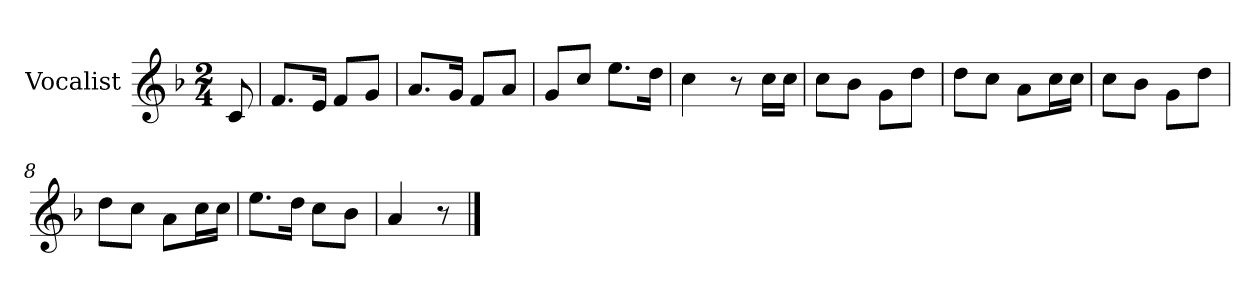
**kern
*part1
*staff1
*I"Vocalist
*k[b-]
*F:
*M2/4
=
8c
=1
8.fL
16eJk
8fL
8gJ
=2
8.aL
16gJk
8fL
8aJ
=3
8gL
8ccJ
8.eeL
16ddJk
=4
4cc
8r
16ccLL
16ccJJ
=5
8ccL
8b-J
8gL
8ddJ
=6
8ddL
8ccJ
8aL
16ccL
16ccJJ
=7
8ccL
8b-J
8gL
8ddJ
=8
8ddL
8ccJ
8aL
16ccL
16ccJJ
=9
8.eeL
16ddJk
8ccL
8b-J
=10
4a
8r
==
*-
